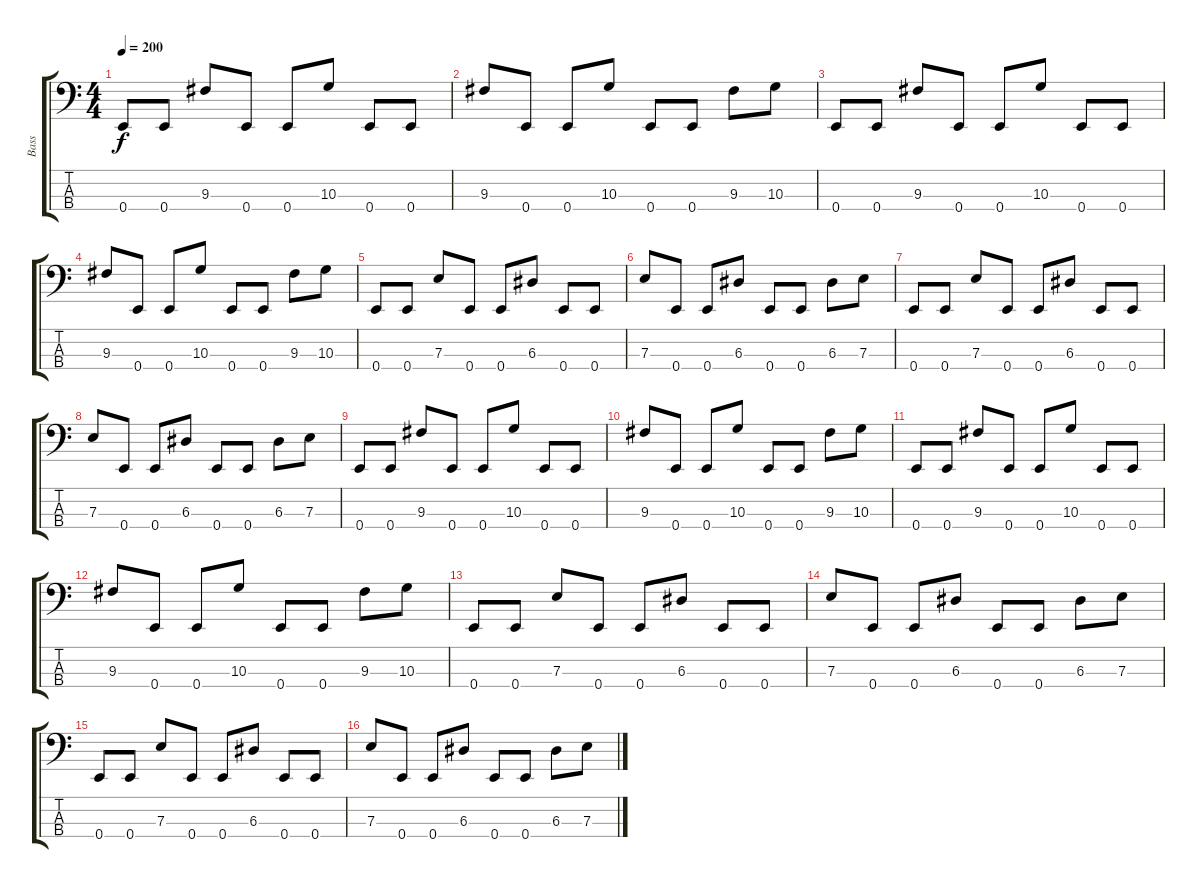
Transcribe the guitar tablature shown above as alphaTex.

\track ("Bass" "Bass") {instrument electricbasspick}
\staff {score tabs}
\tuning (G2 D2 A1 E1) {hide}
\ts (4 4)
\tempo 200
\clef f4
\ks c
0.4.8{dy f} 0.4.8 9.3.8 0.4.8 0.4.8 10.3.8 0.4.8 0.4.8 |
9.3.8 0.4.8 0.4.8 10.3.8 0.4.8 0.4.8 9.3.8 10.3.8 |
0.4.8 0.4.8 9.3.8 0.4.8 0.4.8 10.3.8 0.4.8 0.4.8 |
9.3.8 0.4.8 0.4.8 10.3.8 0.4.8 0.4.8 9.3.8 10.3.8 |
0.4.8 0.4.8 7.3.8 0.4.8 0.4.8 6.3.8 0.4.8 0.4.8 |
7.3.8 0.4.8 0.4.8 6.3.8 0.4.8 0.4.8 6.3.8 7.3.8 |
0.4.8 0.4.8 7.3.8 0.4.8 0.4.8 6.3.8 0.4.8 0.4.8 |
7.3.8 0.4.8 0.4.8 6.3.8 0.4.8 0.4.8 6.3.8 7.3.8 |
0.4.8 0.4.8 9.3.8 0.4.8 0.4.8 10.3.8 0.4.8 0.4.8 |
9.3.8 0.4.8 0.4.8 10.3.8 0.4.8 0.4.8 9.3.8 10.3.8 |
0.4.8 0.4.8 9.3.8 0.4.8 0.4.8 10.3.8 0.4.8 0.4.8 |
9.3.8 0.4.8 0.4.8 10.3.8 0.4.8 0.4.8 9.3.8 10.3.8 |
0.4.8 0.4.8 7.3.8 0.4.8 0.4.8 6.3.8 0.4.8 0.4.8 |
7.3.8 0.4.8 0.4.8 6.3.8 0.4.8 0.4.8 6.3.8 7.3.8 |
0.4.8 0.4.8 7.3.8 0.4.8 0.4.8 6.3.8 0.4.8 0.4.8 |
7.3.8 0.4.8 0.4.8 6.3.8 0.4.8 0.4.8 6.3.8 7.3.8
